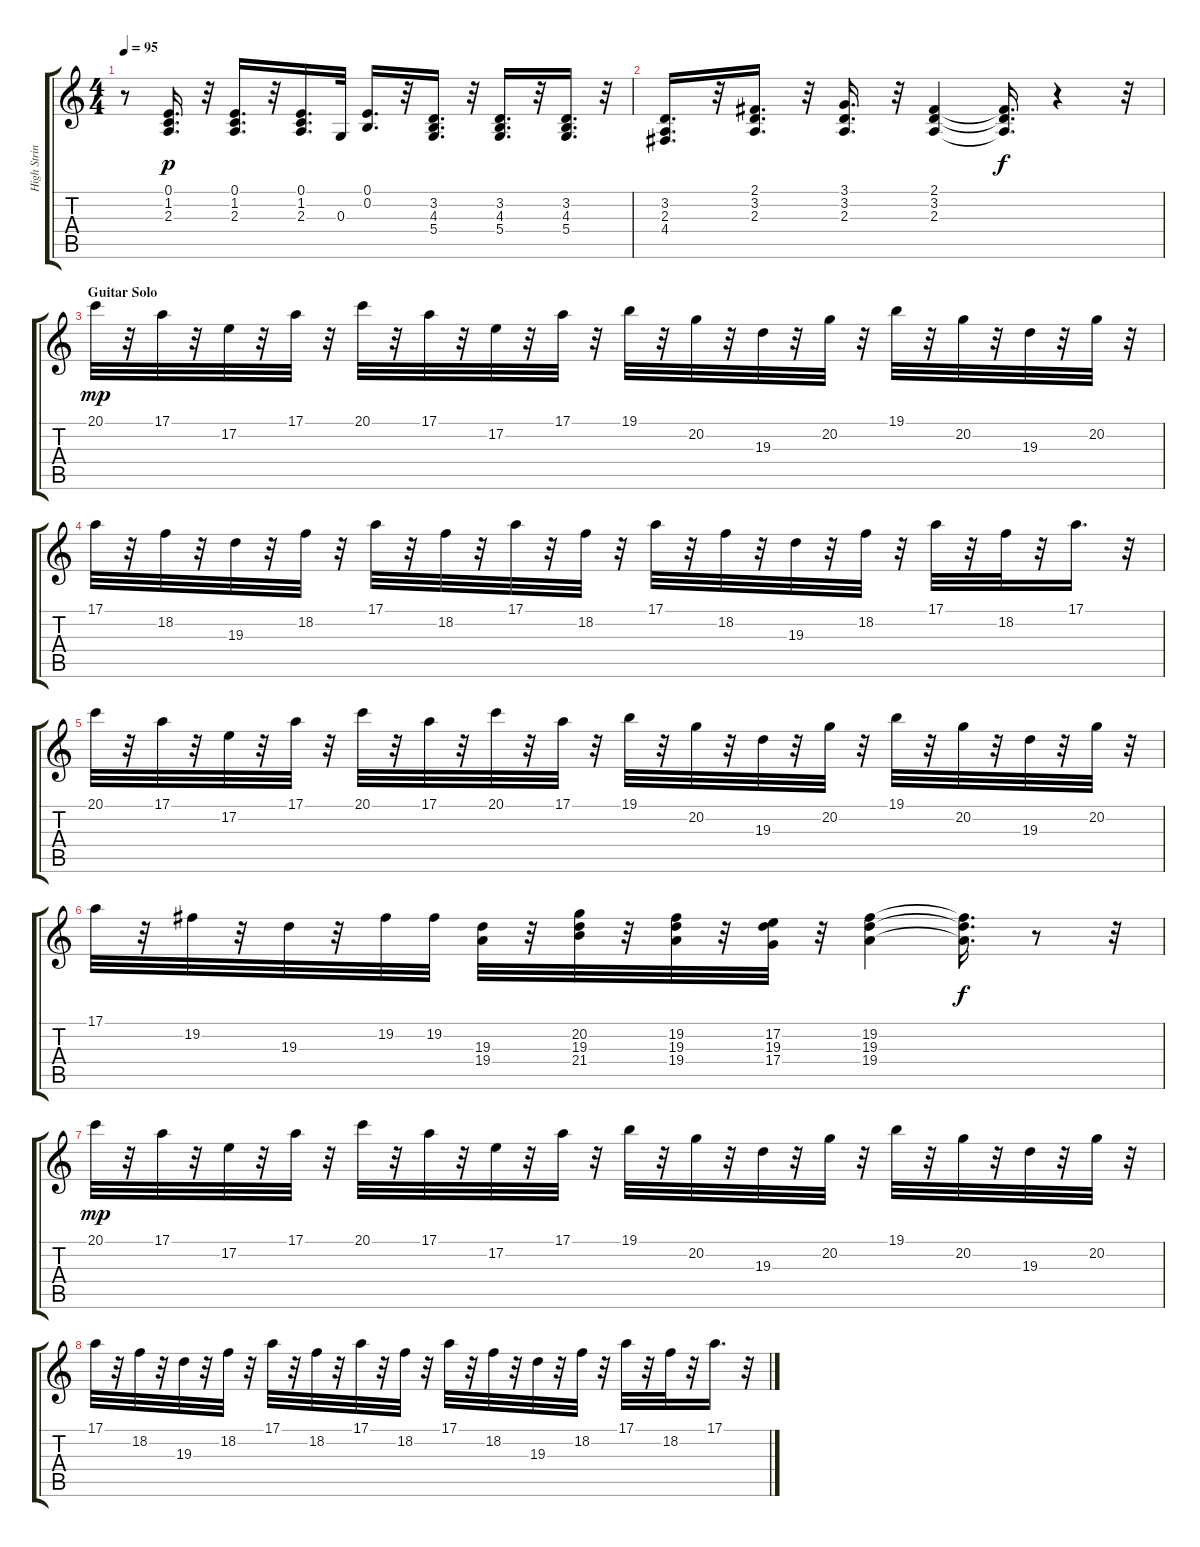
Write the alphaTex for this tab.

\track ("High Strings" "High Strin") {instrument stringensemble1}
\staff {score tabs}
\tuning (E4 B3 G3 D3 A2 E2) {hide}
\ts (4 4)
\tempo 95
\clef g2
\ks c
r.8{dy f} (0.1 1.2 2.3).16{d dy p} r.32 (0.1 1.2 2.3).16{d} r.32 (0.1 1.2 2.3).16{d} 0.3.32 (0.1 0.2).16{d} r.32 (3.2 4.3 5.4).16{d} r.32 (3.2 4.3 5.4).16{d} r.32 (3.2 4.3 5.4).16{d} r.32 |
(3.2 2.3 4.4).16{d} r.32 (2.1 3.2 2.3).16{d} r.32 (3.1 3.2 2.3).16{d} r.32 (2.1 3.2 2.3).4 (2.1{t} 3.2{t} 2.3{t}).16{d dy f} r.4 r.32 |
\section ("" "Guitar Solo")
20.1.32{dy mp} r.32 17.1.32 r.32 17.2.32 r.32 17.1.32 r.32 20.1.32 r.32 17.1.32 r.32 17.2.32 r.32 17.1.32 r.32 19.1.32 r.32 20.2.32 r.32 19.3.32 r.32 20.2.32 r.32 19.1.32 r.32 20.2.32 r.32 19.3.32 r.32 20.2.32 r.32 |
17.1.32 r.32 18.2.32 r.32 19.3.32 r.32 18.2.32 r.32 17.1.32 r.32 18.2.32 r.32 17.1.32 r.32 18.2.32 r.32 17.1.32 r.32 18.2.32 r.32 19.3.32 r.32 18.2.32 r.32 17.1.32 r.32 18.2.32 r.32 17.1.16{d} r.32 |
20.1.32 r.32 17.1.32 r.32 17.2.32 r.32 17.1.32 r.32 20.1.32 r.32 17.1.32 r.32 20.1.32 r.32 17.1.32 r.32 19.1.32 r.32 20.2.32 r.32 19.3.32 r.32 20.2.32 r.32 19.1.32 r.32 20.2.32 r.32 19.3.32 r.32 20.2.32 r.32 |
17.1.32 r.32 19.2.32 r.32 19.3.32 r.32 19.2.32 19.2.32 (19.3 19.4).32 r.32 (20.2 19.3 21.4).32 r.32 (19.2 19.3 19.4).32 r.32 (17.2 19.3 17.4).32 r.32 (19.2 19.3 19.4).4 (19.2{t} 19.3{t} 19.4{t}).16{d dy f} r.8 r.32 |
20.1.32{dy mp} r.32 17.1.32 r.32 17.2.32 r.32 17.1.32 r.32 20.1.32 r.32 17.1.32 r.32 17.2.32 r.32 17.1.32 r.32 19.1.32 r.32 20.2.32 r.32 19.3.32 r.32 20.2.32 r.32 19.1.32 r.32 20.2.32 r.32 19.3.32 r.32 20.2.32 r.32 |
17.1.32 r.32 18.2.32 r.32 19.3.32 r.32 18.2.32 r.32 17.1.32 r.32 18.2.32 r.32 17.1.32 r.32 18.2.32 r.32 17.1.32 r.32 18.2.32 r.32 19.3.32 r.32 18.2.32 r.32 17.1.32 r.32 18.2.32 r.32 17.1.16{d} r.32
